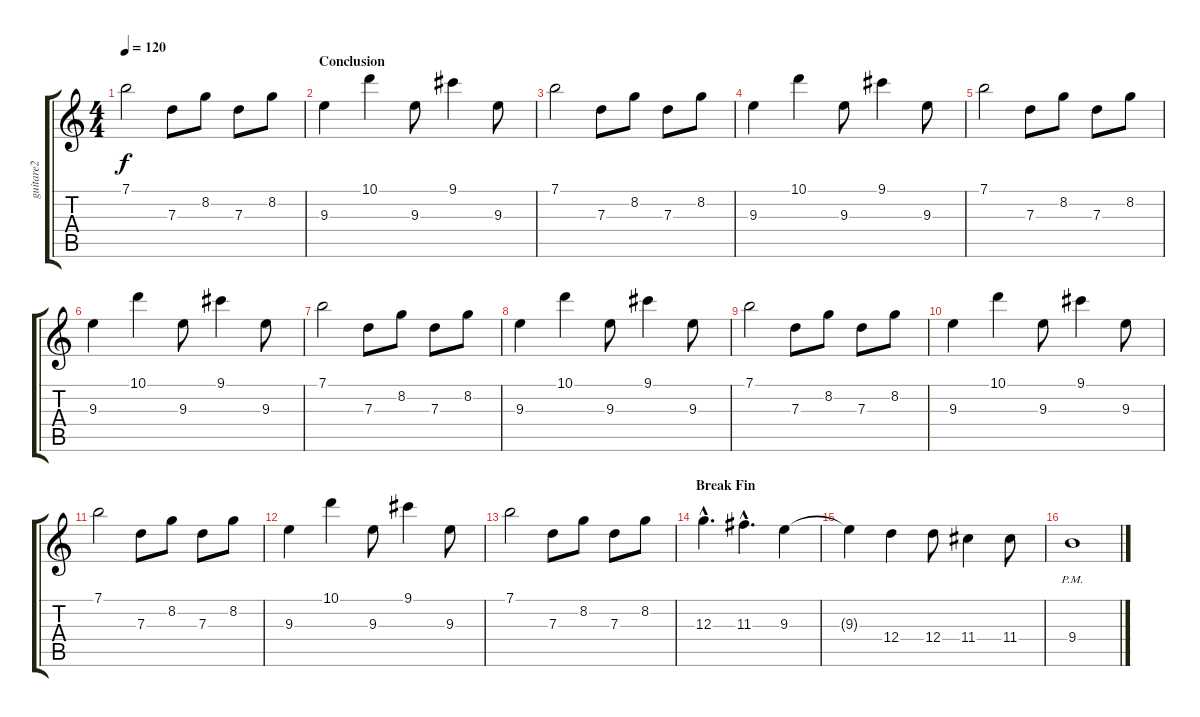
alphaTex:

\track ("guitare2" "guitare2") {instrument overdrivenguitar}
\staff {score tabs}
\tuning (E4 B3 G3 D3 A2 E2) {hide}
\ts (4 4)
\tempo 120
\clef g2
\ks c
7.1.2{dy f} 7.3.8 8.2.8 7.3.8 8.2.8 |
\section ("" "Conclusion")
9.3.4 10.1.4 9.3.8 9.1.4 9.3.8 |
7.1.2 7.3.8 8.2.8 7.3.8 8.2.8 |
9.3.4 10.1.4 9.3.8 9.1.4 9.3.8 |
7.1.2 7.3.8 8.2.8 7.3.8 8.2.8 |
9.3.4 10.1.4 9.3.8 9.1.4 9.3.8 |
7.1.2 7.3.8 8.2.8 7.3.8 8.2.8 |
9.3.4 10.1.4 9.3.8 9.1.4 9.3.8 |
7.1.2 7.3.8 8.2.8 7.3.8 8.2.8 |
9.3.4 10.1.4 9.3.8 9.1.4 9.3.8 |
7.1.2 7.3.8 8.2.8 7.3.8 8.2.8 |
9.3.4 10.1.4 9.3.8 9.1.4 9.3.8 |
7.1.2 7.3.8 8.2.8 7.3.8 8.2.8 |
\section ("" "Break Fin")
12.3{hac}.4{d} 11.3{hac}.4{d} 9.3.4 |
9.3{t}.4 12.4.4 12.4.8 11.4.4 11.4.8 |
9.4{pm}.1
